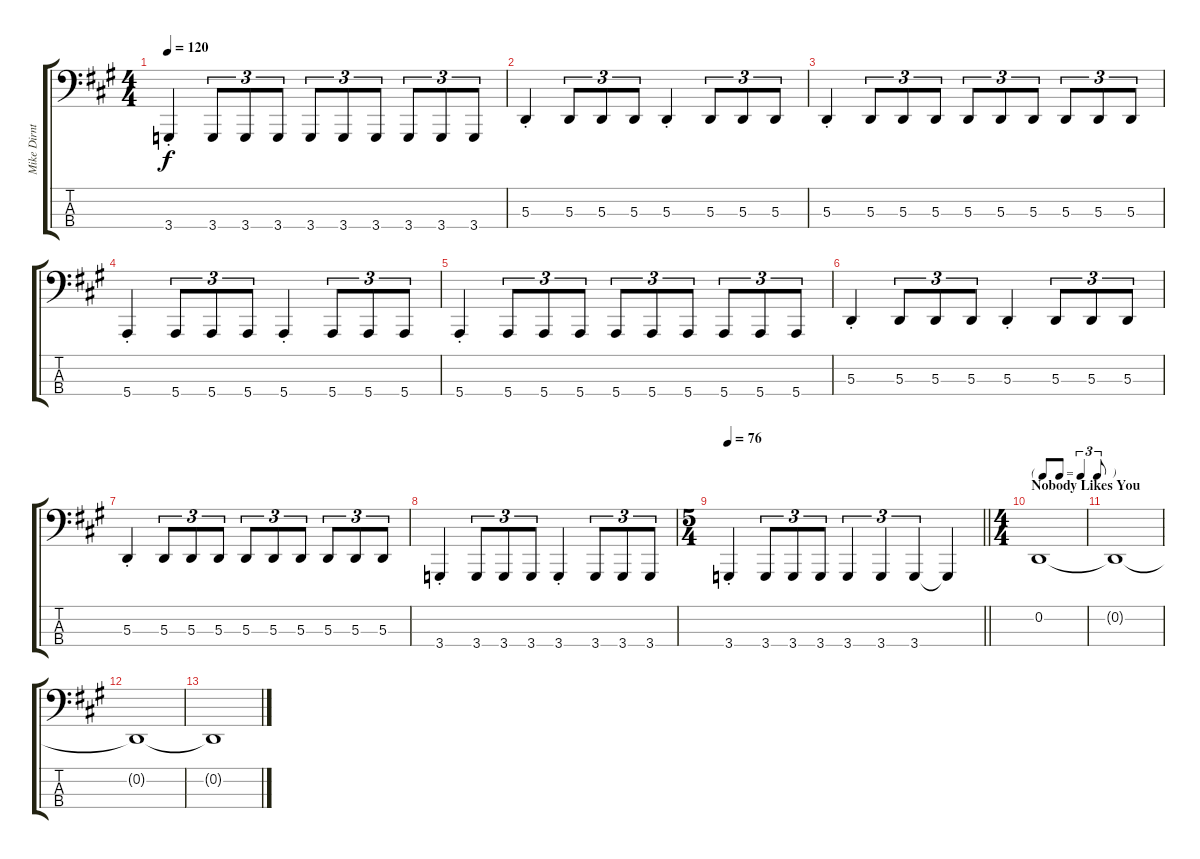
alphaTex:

\track ("Mike Dirnt (Bass)" "Mike Dirnt") {instrument acousticgrandpiano}
\staff {score tabs}
\tuning (G2 D2 A1 E1) {hide}
\ts (4 4)
\tempo 120
\clef f4
\ks a
3.4{st}.4{dy f} 3.4.8{tu (3 2)} 3.4.8{tu (3 2)} 3.4.8{tu (3 2)} 3.4.8{tu (3 2)} 3.4.8{tu (3 2)} 3.4.8{tu (3 2)} 3.4.8{tu (3 2)} 3.4.8{tu (3 2)} 3.4.8{tu (3 2)} |
5.3{st}.4 5.3.8{tu (3 2)} 5.3.8{tu (3 2)} 5.3.8{tu (3 2)} 5.3{st}.4 5.3.8{tu (3 2)} 5.3.8{tu (3 2)} 5.3.8{tu (3 2)} |
5.3{st}.4 5.3.8{tu (3 2)} 5.3.8{tu (3 2)} 5.3.8{tu (3 2)} 5.3.8{tu (3 2)} 5.3.8{tu (3 2)} 5.3.8{tu (3 2)} 5.3.8{tu (3 2)} 5.3.8{tu (3 2)} 5.3.8{tu (3 2)} |
5.4{st}.4 5.4.8{tu (3 2)} 5.4.8{tu (3 2)} 5.4.8{tu (3 2)} 5.4{st}.4 5.4.8{tu (3 2)} 5.4.8{tu (3 2)} 5.4.8{tu (3 2)} |
5.4{st}.4 5.4.8{tu (3 2)} 5.4.8{tu (3 2)} 5.4.8{tu (3 2)} 5.4.8{tu (3 2)} 5.4.8{tu (3 2)} 5.4.8{tu (3 2)} 5.4.8{tu (3 2)} 5.4.8{tu (3 2)} 5.4.8{tu (3 2)} |
5.3{st}.4 5.3.8{tu (3 2)} 5.3.8{tu (3 2)} 5.3.8{tu (3 2)} 5.3{st}.4 5.3.8{tu (3 2)} 5.3.8{tu (3 2)} 5.3.8{tu (3 2)} |
5.3{st}.4 5.3.8{tu (3 2)} 5.3.8{tu (3 2)} 5.3.8{tu (3 2)} 5.3.8{tu (3 2)} 5.3.8{tu (3 2)} 5.3.8{tu (3 2)} 5.3.8{tu (3 2)} 5.3.8{tu (3 2)} 5.3.8{tu (3 2)} |
3.4{st}.4 3.4.8{tu (3 2)} 3.4.8{tu (3 2)} 3.4.8{tu (3 2)} 3.4{st}.4 3.4.8{tu (3 2)} 3.4.8{tu (3 2)} 3.4.8{tu (3 2)} |
\ts (5 4)
\tempo 76
\barLineRight lightlight
3.4{st}.4 3.4.8{tu (3 2)} 3.4.8{tu (3 2)} 3.4.8{tu (3 2)} 3.4.4{tu (3 2)} 3.4.4{tu (3 2)} 3.4.4{tu (3 2)} 3.4{t}.4 |
\ts (4 4)
\tf triplet8th
\section ("" "Nobody Likes You")
0.2.1 |
0.2{t}.1 |
0.2{t}.1 |
0.2{t}.1
